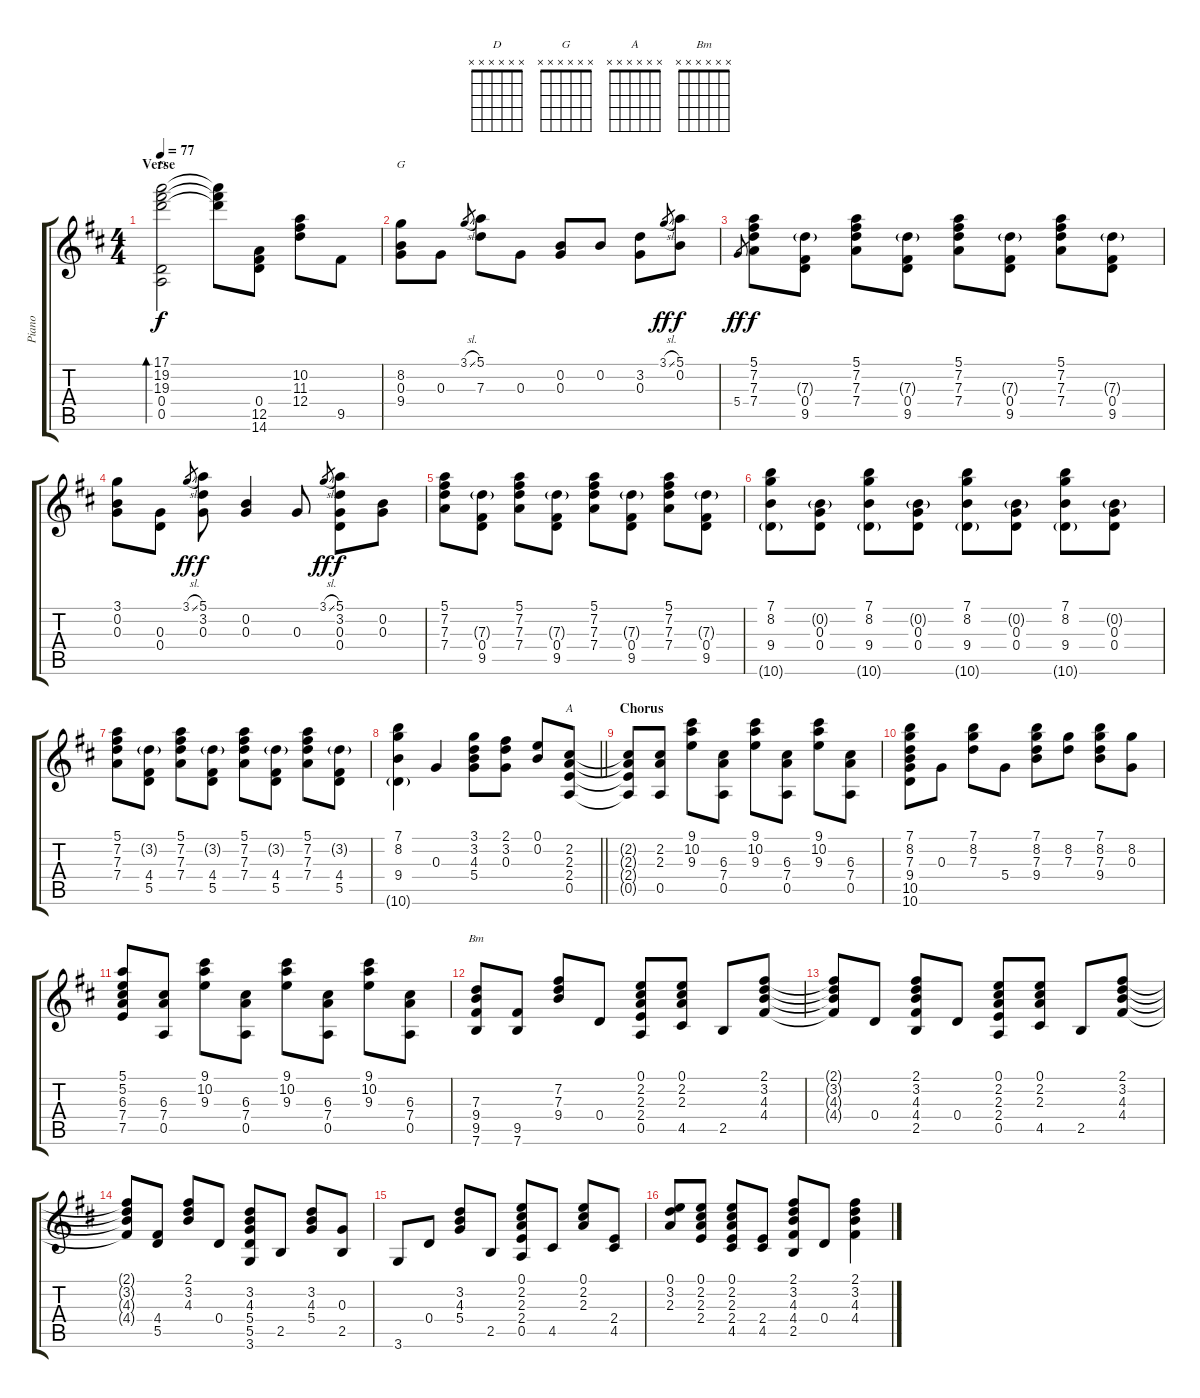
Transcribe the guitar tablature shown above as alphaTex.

\track ("Piano" "Piano") {instrument electricguitarjazz}
\staff {score tabs}
\tuning (E4 B3 G3 D3 A2 E2) {hide}
\chord ("D" x x x x x x)
\chord ("G" x x x x x x)
\chord ("A" x x x x x x)
\chord ("Bm" x x x x x x)
\ts (4 4)
\section ("" "Verse")
\tempo 77
\clef g2
\ks d
(17.1 19.2 19.3 0.4 0.5).2{bd 60 ch "D" dy f} (17.1{t} 19.2{t} 19.3{t}).8 (0.4 12.5 14.6).8 (10.2 11.3 12.4).8 9.5.8 |
(8.2 0.3 9.4).8{ch "G"} 0.3.8 3.1{sl}.8{gr} (5.1 7.3).8 0.3.8 (0.2 0.3).8 0.2.8 (3.2 0.3).8 3.1{sl}.8{gr dy ff} (5.1 0.2).8{dy f} |
5.4.8{gr dy ff} (5.1 7.2 7.3 7.4).8{dy f} (7.3{g} 0.4 9.5).8 (5.1 7.2 7.3 7.4).8 (7.3{g} 0.4 9.5).8 (5.1 7.2 7.3 7.4).8 (7.3{g} 0.4 9.5).8 (5.1 7.2 7.3 7.4).8 (7.3{g} 0.4 9.5).8 |
(3.1 0.2 0.3).8 (0.3 0.4).8 3.1{sl}.8{gr dy ff} (5.1 3.2 0.3).8{dy f} (0.2 0.3).4 0.3.8 3.1{sl}.8{gr dy ff} (5.1 3.2 0.3 0.4).8{dy f} (0.2 0.3).8 |
(5.1 7.2 7.3 7.4).8 (7.3{g} 0.4 9.5).8 (5.1 7.2 7.3 7.4).8 (7.3{g} 0.4 9.5).8 (5.1 7.2 7.3 7.4).8 (7.3{g} 0.4 9.5).8 (5.1 7.2 7.3 7.4).8 (7.3{g} 0.4 9.5).8 |
(7.1 8.2 9.4 10.6{g}).8 (0.2{g} 0.3 0.4).8 (7.1 8.2 9.4 10.6{g}).8 (0.2{g} 0.3 0.4).8 (7.1 8.2 9.4 10.6{g}).8 (0.2{g} 0.3 0.4).8 (7.1 8.2 9.4 10.6{g}).8 (0.2{g} 0.3 0.4).8 |
(5.1 7.2 7.3 7.4).8 (3.2{g} 4.4 5.5).8 (5.1 7.2 7.3 7.4).8 (3.2{g} 4.4 5.5).8 (5.1 7.2 7.3 7.4).8 (3.2{g} 4.4 5.5).8 (5.1 7.2 7.3 7.4).8 (3.2{g} 4.4 5.5).8 |
\barLineRight lightlight
(7.1 8.2 9.4 10.6{g}).4 0.3.4 (3.1 3.2 4.3 5.4).8 (2.1 3.2 0.3).8 (0.1 0.2).8 (2.2 2.3 2.4 0.5).8{ch "A"} |
\section ("" "Chorus")
(2.2{t} 2.3{t} 2.4{t} 0.5{t}).8 (2.2 2.3 0.5).8 (9.1 10.2 9.3).8 (6.3 7.4 0.5).8 (9.1 10.2 9.3).8 (6.3 7.4 0.5).8 (9.1 10.2 9.3).8 (6.3 7.4 0.5).8 |
(7.1 8.2 7.3 9.4 10.5 10.6).8 0.3.8 (7.1 8.2 7.3).8 5.4.8 (7.1 8.2 7.3 9.4).8 (8.2 7.3).8 (7.1 8.2 7.3 9.4).8 (8.2 0.3).8 |
(5.1 5.2 6.3 7.4 7.5).8 (6.3 7.4 0.5).8 (9.1 10.2 9.3).8 (6.3 7.4 0.5).8 (9.1 10.2 9.3).8 (6.3 7.4 0.5).8 (9.1 10.2 9.3).8 (6.3 7.4 0.5).8 |
(7.3 9.4 9.5 7.6).8{ch "Bm"} (9.5 7.6).8 (7.2 7.3 9.4).8 0.4.8 (0.1 2.2 2.3 2.4 0.5).8 (0.1 2.2 2.3 4.5).8 2.5.8 (2.1 3.2 4.3 4.4).8 |
(2.1{t} 3.2{t} 4.3{t} 4.4{t}).8 0.4.8 (2.1 3.2 4.3 4.4 2.5).8 0.4.8 (0.1 2.2 2.3 2.4 0.5).8 (0.1 2.2 2.3 4.5).8 2.5.8 (2.1 3.2 4.3 4.4).8 |
(2.1{t} 3.2{t} 4.3{t} 4.4{t}).8 (4.4 5.5).8 (2.1 3.2 4.3).8 0.4.8 (3.2 4.3 5.4 5.5 3.6).8 2.5.8 (3.2 4.3 5.4).8 (0.3 2.5).8 |
3.6.8 0.4.8 (3.2 4.3 5.4).8 2.5.8 (0.1 2.2 2.3 2.4 0.5).8 4.5.8 (0.1 2.2 2.3).8 (2.4 4.5).8 |
(0.1 3.2 2.3).8 (0.1 2.2 2.3 2.4).8 (0.1 2.2 2.3 2.4 4.5).8 (2.4 4.5).8 (2.1 3.2 4.3 4.4 2.5).8 0.4.8 (2.1 3.2 4.3 4.4).4
